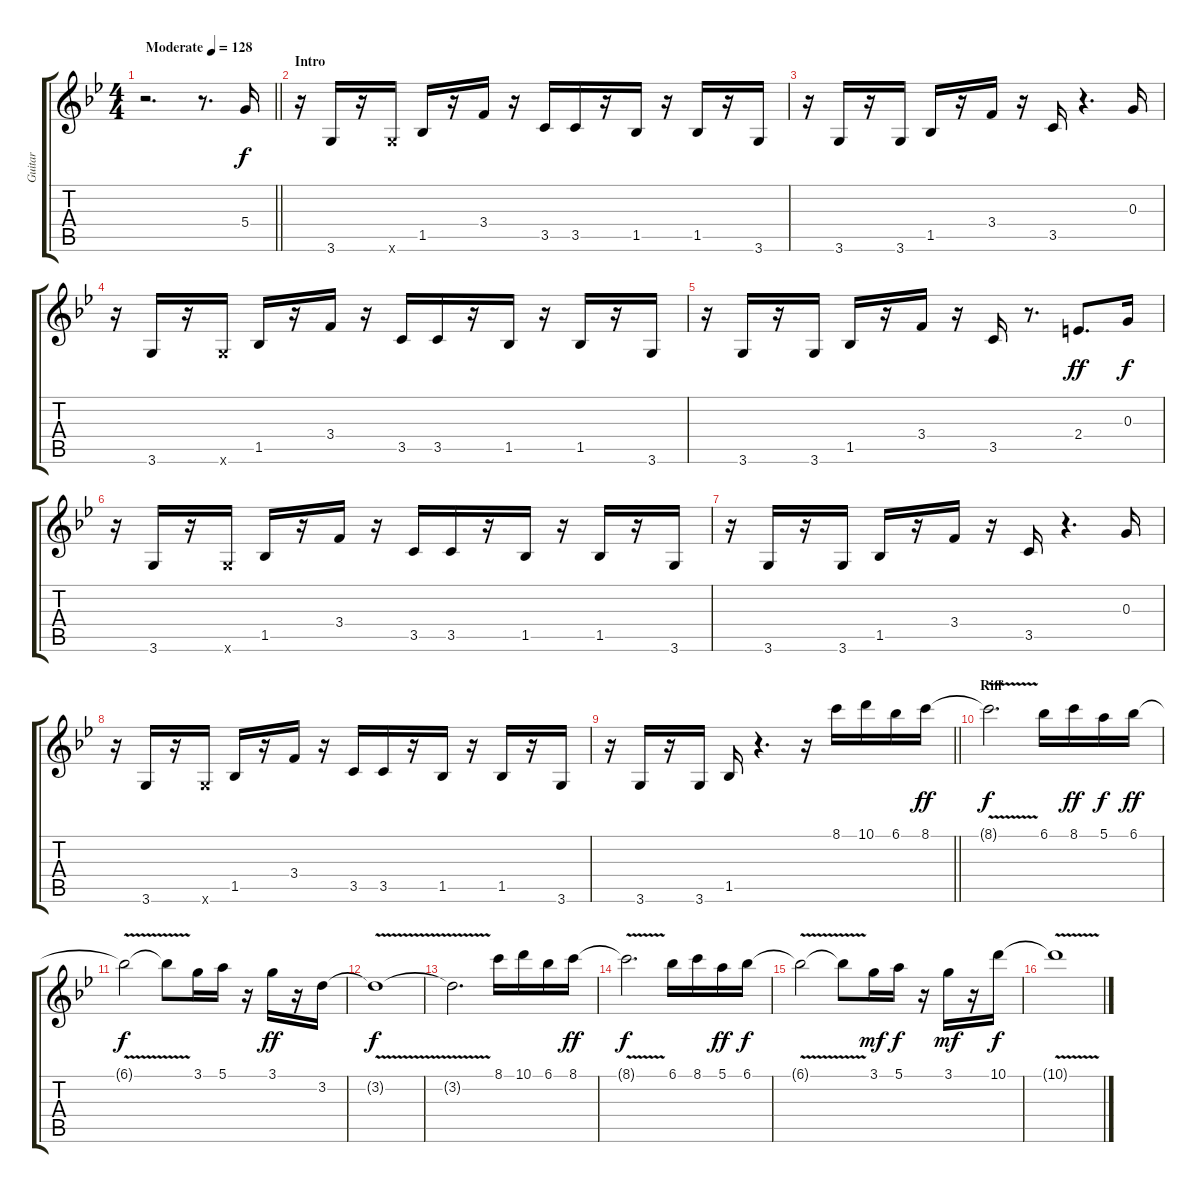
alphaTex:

\track ("Guitar" "Guitar") {instrument distortionguitar}
\staff {score tabs}
\tuning (E4 B3 G3 D3 A2 E2) {hide}
\ts (4 4)
\tempo (128 "Moderate")
\clef g2
\barLineRight lightlight
\ks gminor
r.2{d dy f instrument distortionguitar} r.8{d} 5.4.16 |
\section ("" "Intro")
r.16 3.6.16 r.16 3.6{x}.16 1.5.16 r.16 3.4.16 r.16 3.5.16 3.5.16 r.16 1.5.16 r.16 1.5.16 r.16 3.6.16 |
r.16 3.6.16 r.16 3.6.16 1.5.16 r.16 3.4.16 r.16 3.5.16 r.4{d} 0.3.16 |
r.16 3.6.16 r.16 3.6{x}.16 1.5.16 r.16 3.4.16 r.16 3.5.16 3.5.16 r.16 1.5.16 r.16 1.5.16 r.16 3.6.16 |
r.16 3.6.16 r.16 3.6.16 1.5.16 r.16 3.4.16 r.16 3.5.16 r.8{d} 2.4.8{d dy ff} 0.3.16{dy f} |
r.16 3.6.16 r.16 3.6{x}.16 1.5.16 r.16 3.4.16 r.16 3.5.16 3.5.16 r.16 1.5.16 r.16 1.5.16 r.16 3.6.16 |
r.16 3.6.16 r.16 3.6.16 1.5.16 r.16 3.4.16 r.16 3.5.16 r.4{d} 0.3.16 |
r.16 3.6.16 r.16 3.6{x}.16 1.5.16 r.16 3.4.16 r.16 3.5.16 3.5.16 r.16 1.5.16 r.16 1.5.16 r.16 3.6.16 |
\barLineRight lightlight
r.16 3.6.16 r.16 3.6.16 1.5.16 r.4{d} r.16 8.1.16 10.1.16 6.1.16 8.1.16{dy ff} |
\section ("" "Riff")
8.1{v t}.2{d dy f} 6.1.16 8.1.16{dy ff} 5.1.16{dy f} 6.1.16{dy ff} |
6.1{v t}.2{dy f} 6.1{t}.8 3.1.16 5.1.16 r.16 3.1.16{dy ff} r.16 3.2.16 |
3.2{v t}.1{dy f} |
3.2{t}.2{d} 8.1.16 10.1.16 6.1.16 8.1.16{dy ff} |
8.1{v t}.2{d dy f} 6.1.16 8.1.16 5.1.16{dy ff} 6.1.16{dy f} |
6.1{v t}.2 6.1{t}.8 3.1.16{dy mf} 5.1.16{dy f} r.16 3.1.16{dy mf} r.16 10.1.16{dy f} |
10.1{v t}.1
